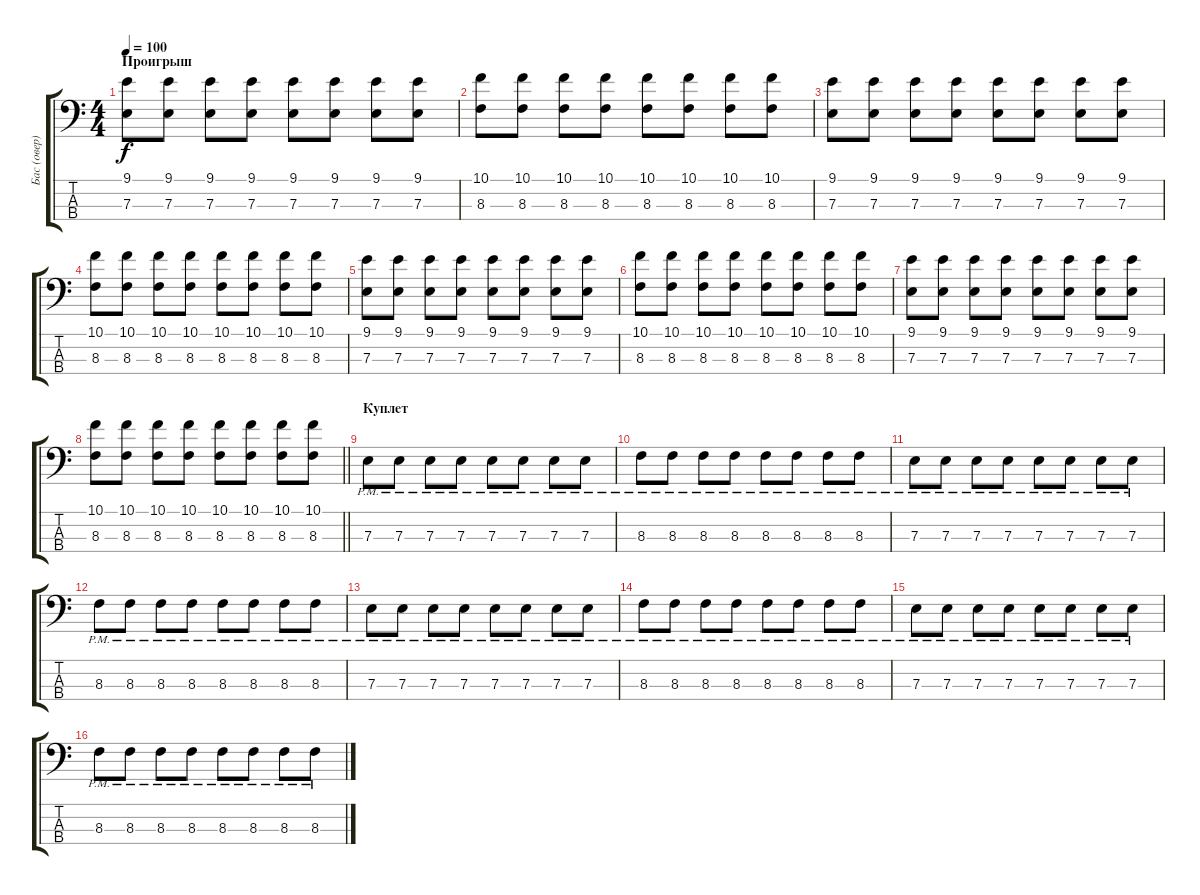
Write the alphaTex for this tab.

\track ("Бас (овер)" "Бас (овер)") {instrument distortionguitar}
\staff {score tabs}
\tuning (G2 D2 A1 E1) {hide}
\ts (4 4)
\section ("" "Проигрыш")
\tempo 100
\clef f4
\ks c
(9.1 7.3).8{dy f} (9.1 7.3).8 (9.1 7.3).8 (9.1 7.3).8 (9.1 7.3).8 (9.1 7.3).8 (9.1 7.3).8 (9.1 7.3).8 |
(10.1 8.3).8 (10.1 8.3).8 (10.1 8.3).8 (10.1 8.3).8 (10.1 8.3).8 (10.1 8.3).8 (10.1 8.3).8 (10.1 8.3).8 |
(9.1 7.3).8 (9.1 7.3).8 (9.1 7.3).8 (9.1 7.3).8 (9.1 7.3).8 (9.1 7.3).8 (9.1 7.3).8 (9.1 7.3).8 |
(10.1 8.3).8 (10.1 8.3).8 (10.1 8.3).8 (10.1 8.3).8 (10.1 8.3).8 (10.1 8.3).8 (10.1 8.3).8 (10.1 8.3).8 |
(9.1 7.3).8 (9.1 7.3).8 (9.1 7.3).8 (9.1 7.3).8 (9.1 7.3).8 (9.1 7.3).8 (9.1 7.3).8 (9.1 7.3).8 |
(10.1 8.3).8 (10.1 8.3).8 (10.1 8.3).8 (10.1 8.3).8 (10.1 8.3).8 (10.1 8.3).8 (10.1 8.3).8 (10.1 8.3).8 |
(9.1 7.3).8 (9.1 7.3).8 (9.1 7.3).8 (9.1 7.3).8 (9.1 7.3).8 (9.1 7.3).8 (9.1 7.3).8 (9.1 7.3).8 |
\barLineRight lightlight
(10.1 8.3).8 (10.1 8.3).8 (10.1 8.3).8 (10.1 8.3).8 (10.1 8.3).8 (10.1 8.3).8 (10.1 8.3).8 (10.1 8.3).8 |
\section ("" "Куплет")
7.3{pm}.8{volume 7} 7.3{pm}.8 7.3{pm}.8 7.3{pm}.8 7.3{pm}.8 7.3{pm}.8 7.3{pm}.8 7.3{pm}.8 |
8.3{pm}.8 8.3{pm}.8 8.3{pm}.8 8.3{pm}.8 8.3{pm}.8 8.3{pm}.8 8.3{pm}.8 8.3{pm}.8 |
7.3{pm}.8 7.3{pm}.8 7.3{pm}.8 7.3{pm}.8 7.3{pm}.8 7.3{pm}.8 7.3{pm}.8 7.3{pm}.8 |
8.3{pm}.8 8.3{pm}.8 8.3{pm}.8 8.3{pm}.8 8.3{pm}.8 8.3{pm}.8 8.3{pm}.8 8.3{pm}.8 |
7.3{pm}.8 7.3{pm}.8 7.3{pm}.8 7.3{pm}.8 7.3{pm}.8 7.3{pm}.8 7.3{pm}.8 7.3{pm}.8 |
8.3{pm}.8 8.3{pm}.8 8.3{pm}.8 8.3{pm}.8 8.3{pm}.8 8.3{pm}.8 8.3{pm}.8 8.3{pm}.8 |
7.3{pm}.8 7.3{pm}.8 7.3{pm}.8 7.3{pm}.8 7.3{pm}.8 7.3{pm}.8 7.3{pm}.8 7.3{pm}.8 |
8.3{pm}.8 8.3{pm}.8 8.3{pm}.8 8.3{pm}.8 8.3{pm}.8 8.3{pm}.8 8.3{pm}.8 8.3{pm}.8
